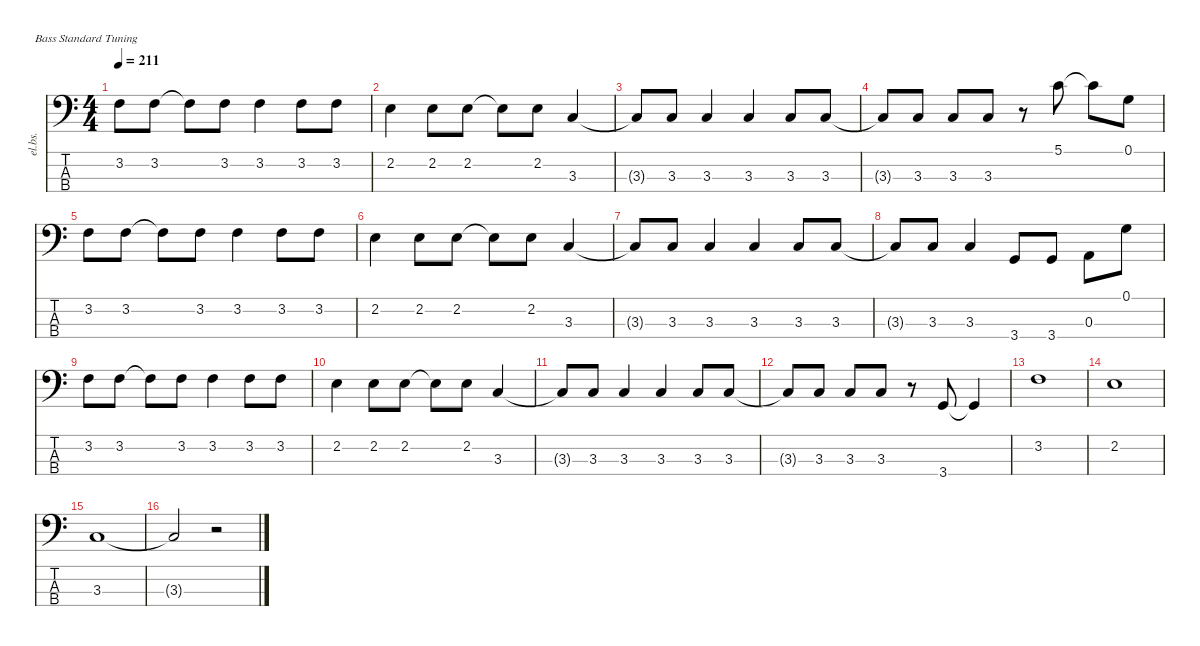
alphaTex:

\defaultSystemsLayout 4
\hideDynamics
\bracketExtendMode nobrackets
\otherSystemsTrackNameOrientation horizontal
\track ("Bass" "el.bs.") {instrument electricbassfinger}
\staff {score tabs}
\tuning (G2 D2 A1 E1)
\ts (4 4)
\tempo 211
\clef f4
\ks c
3.2.8{dy ff} 3.2.8 3.2{t}.8 3.2.8 3.2.4 3.2.8 3.2.8 |
2.2.4 2.2.8 2.2.8 2.2{t}.8 2.2.8 3.3.4 |
3.3{t}.8 3.3.8 3.3.4 3.3.4 3.3.8 3.3.8 |
3.3{t}.8 3.3.8 3.3.8 3.3.8 r.8 5.1.8{dy fff} 5.1{t}.8 0.1.8{dy ff} |
3.2.8 3.2.8 3.2{t}.8 3.2.8 3.2.4 3.2.8 3.2.8 |
2.2.4 2.2.8 2.2.8 2.2{t}.8 2.2.8 3.3.4 |
3.3{t}.8 3.3.8 3.3.4 3.3.4 3.3.8 3.3.8 |
3.3{t}.8 3.3.8 3.3.4 3.4.8 3.4.8 0.3.8 0.1.8 |
3.2.8 3.2.8 3.2{t}.8 3.2.8 3.2.4 3.2.8 3.2.8 |
2.2.4 2.2.8 2.2.8 2.2{t}.8 2.2.8 3.3.4 |
3.3{t}.8 3.3.8 3.3.4 3.3.4 3.3.8 3.3.8 |
3.3{t}.8 3.3.8 3.3.8 3.3.8 r.8 3.4.8 3.4{t}.4 |
3.2.1{dy fff} |
2.2.1 |
3.3.1 |
3.3{t}.2 r.2
